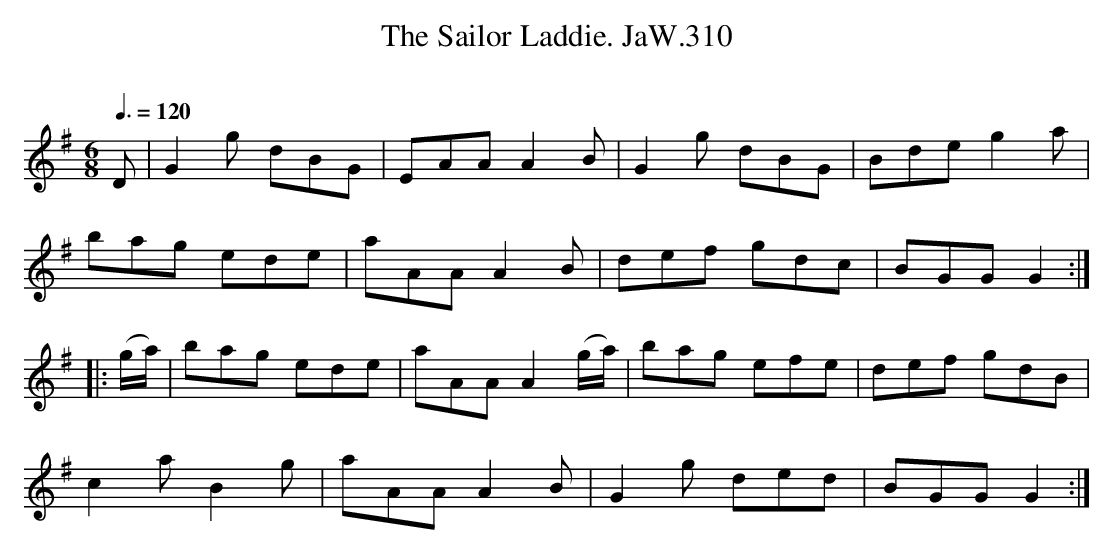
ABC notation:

X:1
T:Sailor Laddie. JaW.310, The
M:6/8
L:1/8
Q:3/8=120
O:
K:G
D|G2g dBG|EAA A2B|G2g dBG|Bde g2a|
bag ede|aAA A2B|def gdc|BGG G2:|
|:(g/a/)|bag ede|aAA A2(g/a/)|bag efe|def gdB|
c2aB2g|aAA A2B|G2g ded|BGG G2:|
